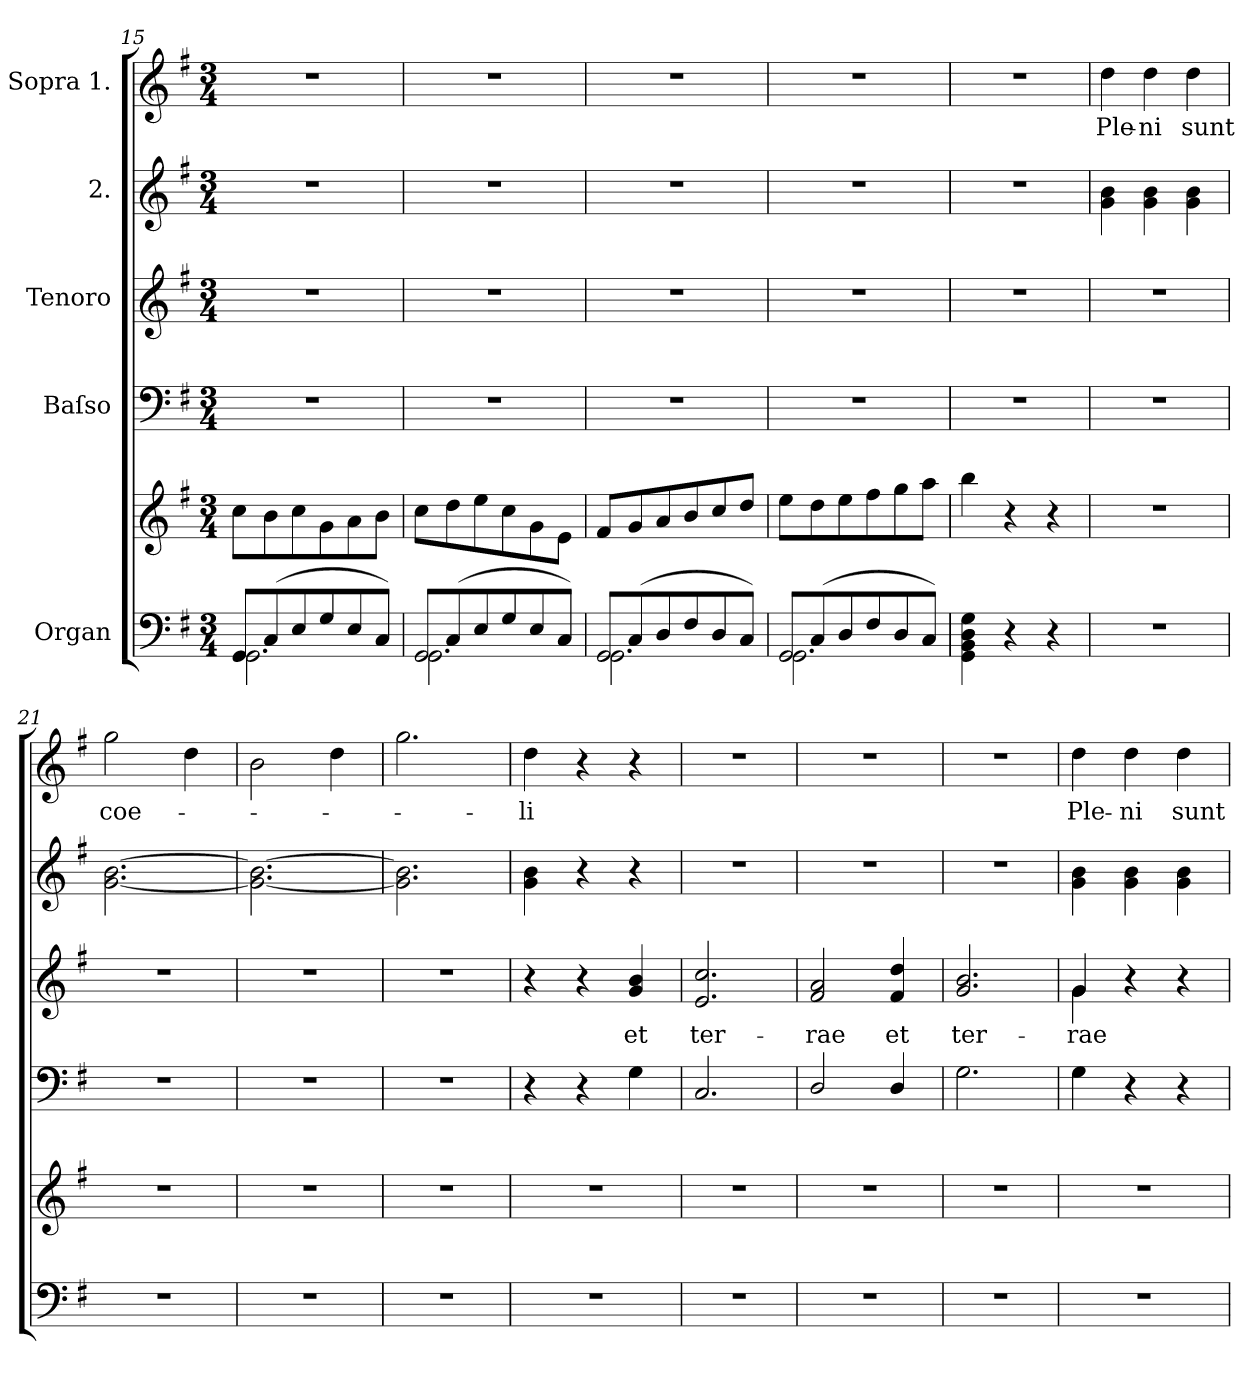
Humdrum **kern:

**kern	**kern	**kern	**kern	**text	**kern	**kern	**text
*part5	*part5	*part4	*part3	*part3	*part2	*part1	*part1
*staff6	*staff5	*staff4	*staff3	*staff3	*staff2	*staff1	*staff1
*I"Organ	*	*I"Baſso	*I"Tenoro	*	*I"2.	*I"Sopra 1.	*
*clefF4	*clefG2	*clefF4	*clefG2	*	*clefG2	*clefG2	*
*	*	*	*ITrd7c12	*	*	*	*
*k[f#]	*k[f#]	*k[f#]	*k[f#]	*	*k[f#]	*k[f#]	*
*M3/4	*M3/4	*M3/4	*M3/4	*	*M3/4	*M3/4	*
=15	=15	=15	=15	=15	=15	=15	=15
!LO:N:vis=2	!	!	!	!	!	!	!
*^	*	*	*	*	*	*	*
8GG/	2.GG\	8cc\L	2.r	2.r	.	2.r	2.r	.
(<8C/	.	8b\	.	.	.	.	.	.
8E/	.	8cc\	.	.	.	.	.	.
8G/	.	8g\	.	.	.	.	.	.
8E/	.	8a\	.	.	.	.	.	.
8C/J)	.	8b\J	.	.	.	.	.	.
=16	=16	=16	=16	=16	=16	=16	=16	=16
!LO:N:vis=2	!	!	!	!	!	!	!	!
8GG/	2.GG\	8cc\L	2.r	2.r	.	2.r	2.r	.
(<8C/	.	8dd\	.	.	.	.	.	.
8E/	.	8ee\	.	.	.	.	.	.
8G/	.	8cc\	.	.	.	.	.	.
8E/	.	8g\	.	.	.	.	.	.
8C/J)	.	8e\J	.	.	.	.	.	.
=17	=17	=17	=17	=17	=17	=17	=17	=17
!LO:N:vis=2	!	!	!	!	!	!	!	!
8GG/	2.GG\	8f#/L	2.r	2.r	.	2.r	2.r	.
(<8C/	.	8g/	.	.	.	.	.	.
8D/	.	8a/	.	.	.	.	.	.
8F#/	.	8b/	.	.	.	.	.	.
8D/	.	8cc/	.	.	.	.	.	.
8C/J)	.	8dd/J	.	.	.	.	.	.
=18	=18	=18	=18	=18	=18	=18	=18	=18
!LO:N:vis=2	!	!	!	!	!	!	!	!
8GG/	2.GG\	8ee\L	2.r	2.r	.	2.r	2.r	.
(<8C/	.	8dd\	.	.	.	.	.	.
8D/	.	8ee\	.	.	.	.	.	.
8F#/	.	8ff#\	.	.	.	.	.	.
8D/	.	8gg\	.	.	.	.	.	.
8C/J)	.	8aa\J	.	.	.	.	.	.
*v	*v	*	*	*	*	*	*	*
=19	=19	=19	=19	=19	=19	=19	=19
4GG\ 4BB\ 4D\ 4G\	4bb\	2.r	2.r	.	2.r	2.r	.
4r	4r	.	.	.	.	.	.
4r	4r	.	.	.	.	.	.
=20	=20	=20	=20	=20	=20	=20	=20
2.r	2.r	2.r	2.r	.	4g\ 4b\	4dd\	Ple-
.	.	.	.	.	4g\ 4b\	4dd\	-ni
.	.	.	.	.	4g\ 4b\	4dd\	sunt
=21	=21	=21	=21	=21	=21	=21	=21
2.r	2.r	2.r	2.r	.	[>2.g\ [2.b\	2gg\	coe-
.	.	.	.	.	.	4dd\	.
=22	=22	=22	=22	=22	=22	=22	=22
2.r	2.r	2.r	2.r	.	2.g_\ 2.b_\	2b\	.
.	.	.	.	.	.	4dd\	.
=23	=23	=23	=23	=23	=23	=23	=23
2.r	2.r	2.r	2.r	.	2.g]\ 2.b]\	2.gg\	.
=24	=24	=24	=24	=24	=24	=24	=24
2.r	2.r	4r	4r	.	4g\ 4b\	4dd\	-li
.	.	4r	4r	.	4r	4r	.
.	.	4G\	4G/ 4B/	et	4r	4r	.
=25	=25	=25	=25	=25	=25	=25	=25
2.r	2.r	2.C/	2.E/ 2.c/	ter-	2.r	2.r	.
=26	=26	=26	=26	=26	=26	=26	=26
2.r	2.r	2D/	2F#/ 2A/	-rae	2.r	2.r	.
.	.	4D/	4F#/ 4d/	et	.	.	.
=27	=27	=27	=27	=27	=27	=27	=27
2.r	2.r	2.G\	2.G/ 2.B/	ter-	2.r	2.r	.
=28	=28	=28	=28	=28	=28	=28	=28
*	*	*	*^	*	*	*	*
2.r	2.r	4G\	4G/	4G\	-rae	4g\ 4b\	4dd\	Ple-
.	.	4r	4r	4ryy	.	4g\ 4b\	4dd\	-ni
.	.	4r	4r	4ryy	.	4g\ 4b\	4dd\	sunt
*	*	*	*v	*v	*	*	*	*
=	=	=	=	=	=	=	=
*-	*-	*-	*-	*-	*-	*-	*-
